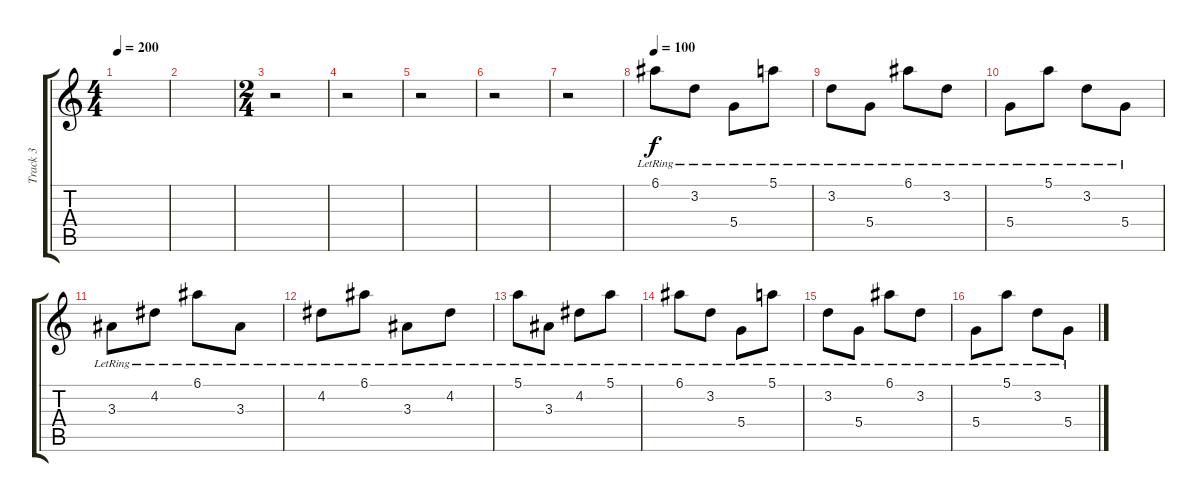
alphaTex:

\track ("Track 3" "Track 3") {instrument acousticguitarsteel}
\staff {score tabs}
\tuning (E4 B3 G3 D3 A2 E2) {hide}
\ts (4 4)
\tempo 200
\clef g2
\ks c
|
|
\ts (2 4)
r.2 |
r.2 |
r.2 |
r.2 |
r.2{volume 0} |
\tempo 100
6.1{lr}.8{volume 10} 3.2{lr}.8 5.4{lr}.8 5.1{lr}.8 |
3.2{lr}.8 5.4{lr}.8 6.1{lr}.8 3.2{lr}.8 |
5.4{lr}.8 5.1{lr}.8 3.2{lr}.8 5.4{lr}.8 |
3.3{lr}.8 4.2{lr}.8 6.1{lr}.8 3.3{lr}.8 |
4.2{lr}.8 6.1{lr}.8 3.3{lr}.8 4.2{lr}.8 |
5.1{lr}.8 3.3{lr}.8 4.2{lr}.8 5.1{lr}.8 |
6.1{lr}.8 3.2{lr}.8 5.4{lr}.8 5.1{lr}.8 |
3.2{lr}.8 5.4{lr}.8 6.1{lr}.8 3.2{lr}.8 |
5.4{lr}.8 5.1{lr}.8 3.2{lr}.8 5.4{lr}.8
